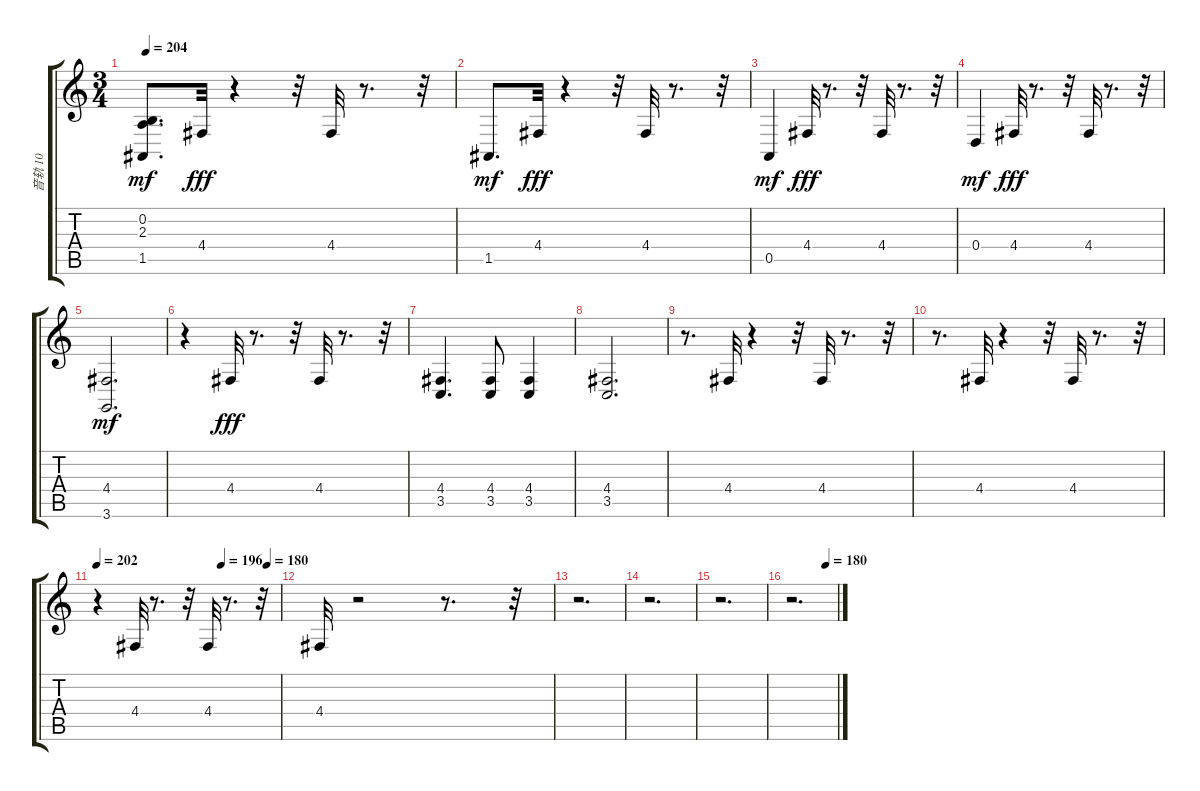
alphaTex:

\track ("音轨 10" "音轨 10") {instrument stringensemble1}
\staff {score tabs}
\tuning (E4 B3 G3 D3 A2 E2) {hide}
\ts (3 4)
\tempo 204
\clef g2
\ks c
(0.2 2.3 1.5).8{d dy mf} 4.4.32{dy fff} r.4 r.32 4.4.32 r.8{d} r.32 |
1.5.8{d dy mf} 4.4.32{dy fff} r.4 r.32 4.4.32 r.8{d} r.32 |
0.5.4{dy mf} 4.4.32{dy fff} r.8{d} r.32 4.4.32 r.8{d} r.32 |
0.4.4{dy mf} 4.4.32{dy fff} r.8{d} r.32 4.4.32 r.8{d} r.32 |
(4.4 3.6).2{d dy mf} |
r.4 4.4.32{dy fff} r.8{d} r.32 4.4.32 r.8{d} r.32 |
(4.4 3.5).4{d} (4.4 3.5).8 (4.4 3.5).4 |
(4.4 3.5).2{d} |
r.8{d} 4.4.32 r.4 r.32 4.4.32 r.8{d} r.32 |
r.8{d} 4.4.32 r.4 r.32 4.4.32 r.8{d} r.32 |
\tempo 202
\tempo (196 0.6805555555555556)
\tempo (180 0.9305555555555556)
r.4 4.4.32 r.8{d} r.32 4.4.32 r.8{d} r.32 |
4.4.32 r.2 r.8{d} r.32 |
r.2{d} |
r.2{d} |
r.2{d} |
\tempo (180 0.7638888888888888)
r.2{d}
